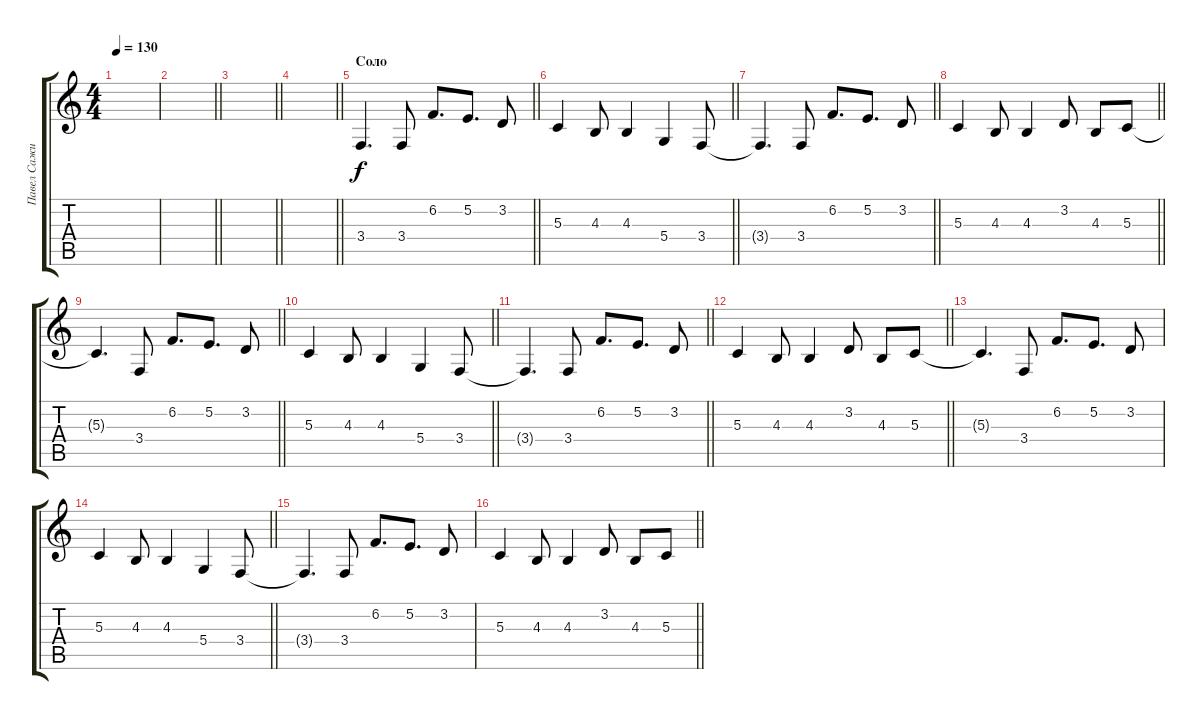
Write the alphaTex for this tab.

\track ("Павел Сажинов" "Павел Сажи") {instrument pad4choir}
\staff {score tabs}
\tuning (E4 B3 G3 D3 A2 E2) {hide}
\ts (4 4)
\tempo 130
\clef g2
\ks c
|
\barLineRight lightlight
|
\barLineRight lightlight
|
\barLineRight lightlight
|
\section ("" "Соло")
\barLineRight lightlight
3.4.4{d dy f} 3.4.8 6.2.8{d} 5.2.8{d} 3.2.8 |
\barLineRight lightlight
5.3.4 4.3.8 4.3.4 5.4.4 3.4.8 |
\barLineRight lightlight
3.4{t}.4{d} 3.4.8 6.2.8{d} 5.2.8{d} 3.2.8 |
\barLineRight lightlight
5.3.4 4.3.8 4.3.4 3.2.8 4.3.8 5.3.8 |
\barLineRight lightlight
5.3{t}.4{d} 3.4.8 6.2.8{d} 5.2.8{d} 3.2.8 |
\barLineRight lightlight
5.3.4 4.3.8 4.3.4 5.4.4 3.4.8 |
\barLineRight lightlight
3.4{t}.4{d} 3.4.8 6.2.8{d} 5.2.8{d} 3.2.8 |
\barLineRight lightlight
5.3.4 4.3.8 4.3.4 3.2.8 4.3.8 5.3.8 |
5.3{t}.4{d} 3.4.8 6.2.8{d} 5.2.8{d} 3.2.8 |
\barLineRight lightlight
5.3.4 4.3.8 4.3.4 5.4.4 3.4.8 |
3.4{t}.4{d} 3.4.8 6.2.8{d} 5.2.8{d} 3.2.8 |
\barLineRight lightlight
5.3.4 4.3.8 4.3.4 3.2.8 4.3.8 5.3.8
